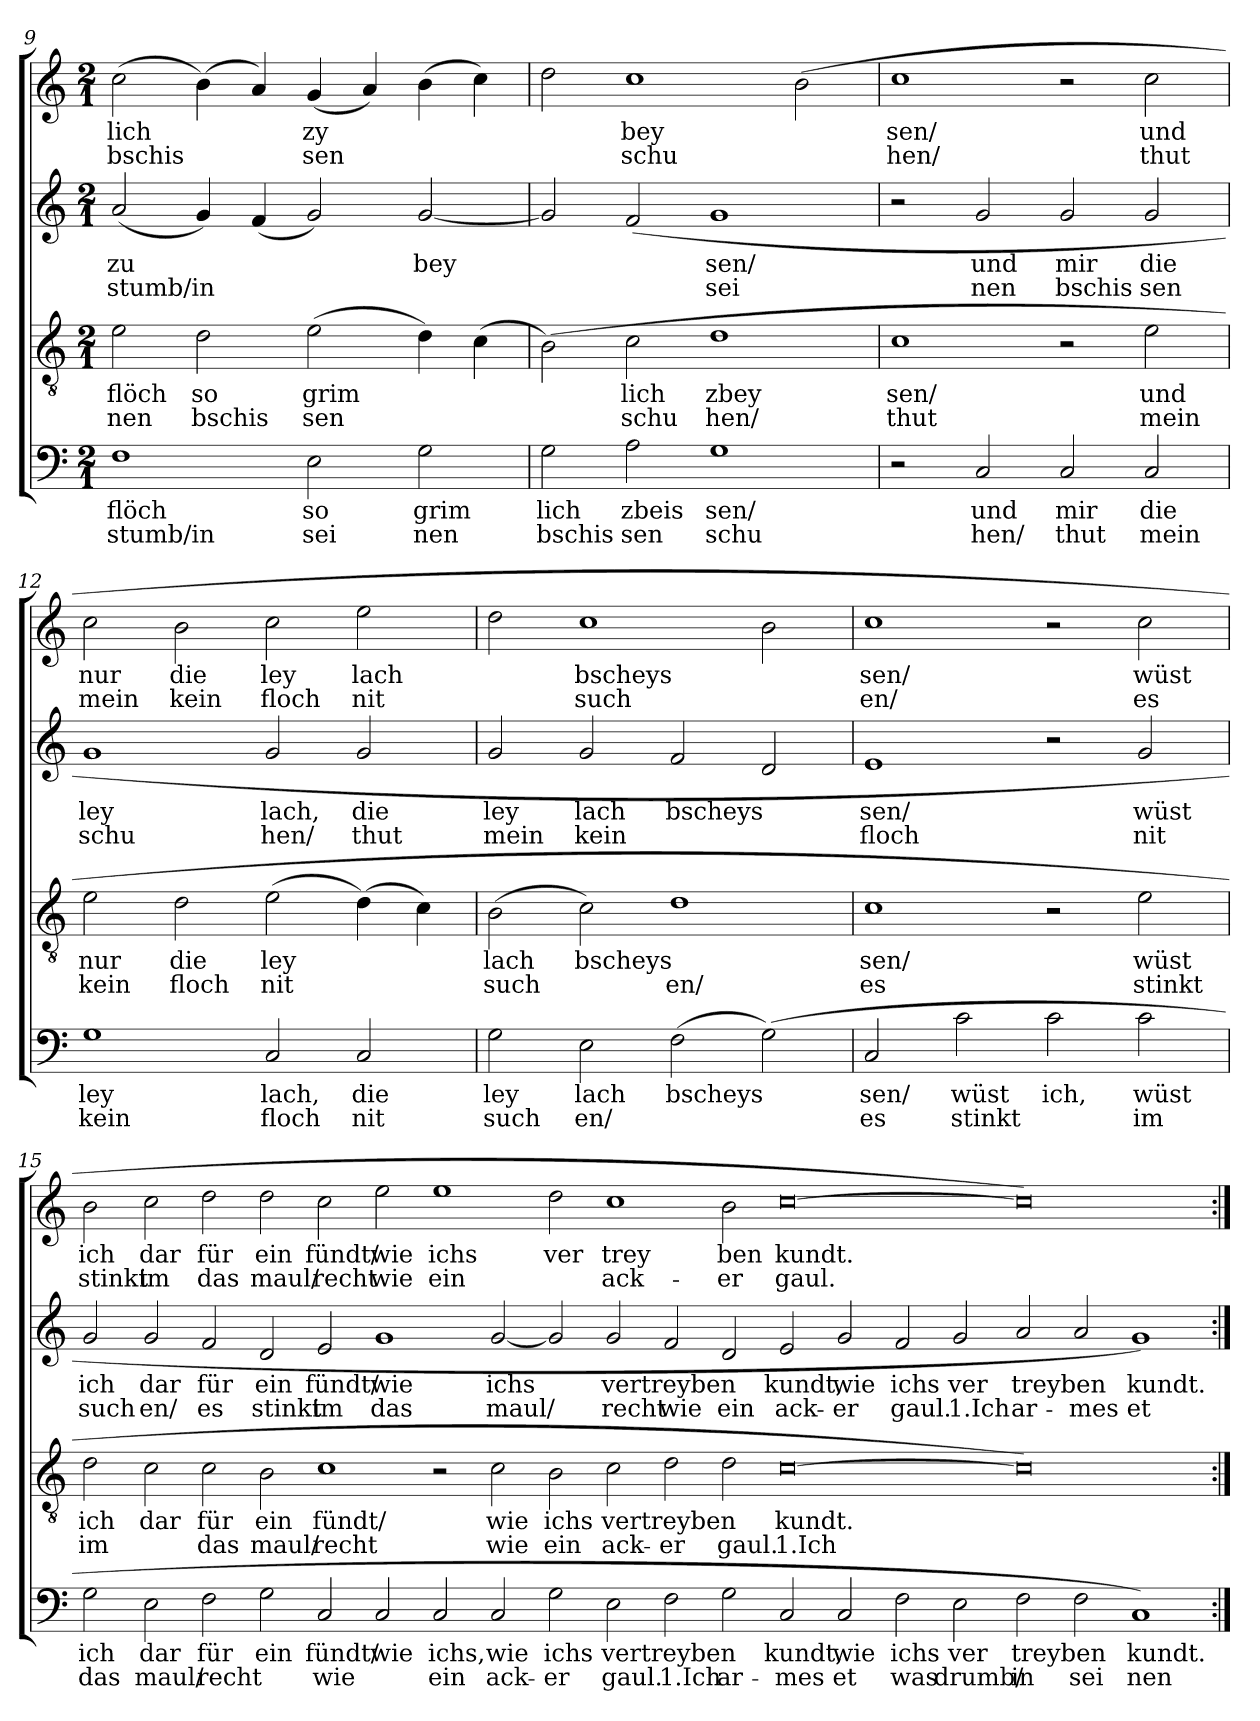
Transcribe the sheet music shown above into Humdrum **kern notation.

**kern	**text	**text	**kern	**text	**text	**kern	**text	**text	**kern	**text	**text
*part4	*part4	*part4	*part3	*part3	*part3	*part2	*part2	*part2	*part1	*part1	*part1
*staff4	*staff4	*staff4	*staff3	*staff3	*staff3	*staff2	*staff2	*staff2	*staff1	*staff1	*staff1
*clefF4	*	*	*clefGv2	*	*	*clefG2	*	*	*clefG2	*	*
*k[]	*	*	*k[]	*	*	*k[]	*	*	*k[]	*	*
*C:	*	*	*C:	*	*	*C:	*	*	*C:	*	*
*M2/1	*	*	*M2/1	*	*	*M2/1	*	*	*M2/1	*	*
=9	=9	=9	=9	=9	=9	=9	=9	=9	=9	=9	=9
!	!LO:LY:b	!LO:LY:b	!	!LO:LY:b	!LO:LY:b	!	!LO:LY:b	!LO:LY:b	!	!LO:LY:b	!LO:LY:b
1F	flöch	stumb/in	2e\	flöch	nen	(<2a/	zu	stumb/in	(>2cc\	lich	bschis
!	!	!	!	!LO:LY:b	!LO:LY:b	!	!	!	!	!	!
.	.	.	2d\	so	bschis	4g/)	.	.	(>4b\)	.	.
.	.	.	.	.	.	(<4f/	.	.	4a/)	.	.
!	!LO:LY:b	!LO:LY:b	!	!LO:LY:b	!LO:LY:b	!	!	!	!	!LO:LY:b	!LO:LY:b
2E\	so	sei	(>2e\	grim	sen	2g/)	.	.	(4g/	zy	sen
.	.	.	.	.	.	.	.	.	4a/)	.	.
!	!LO:LY:b	!LO:LY:b	!	!	!	!	!LO:LY:b	!	!	!	!
2G\	grim	nen	4d\)	.	.	[>2g/	bey	.	(>4b\	.	.
.	.	.	(>4c\	.	.	.	.	.	4cc\)	.	.
!!LO:PB:g=z
=10	=10	=10	=10	=10	=10	=10	=10	=10	=10	=10	=10
!	!LO:LY:b	!LO:LY:b	!	!	!	!	!	!	!	!	!
2G\	lich	bschis	(<2B\)	.	.	2g/]	.	.	2dd\	.	.
!	!LO:LY:b	!LO:LY:b	!	!LO:LY:b	!LO:LY:b	!	!	!	!	!LO:LY:b	!LO:LY:b
2A\	zbeis	sen	2c\	lich	schu	(<2f/	.	.	1cc	bey	schu
!	!LO:LY:b	!LO:LY:b	!	!LO:LY:b	!LO:LY:b	!	!LO:LY:b	!LO:LY:b	!	!	!
1G	sen/	schu	1d	zbey	hen/	1g	sen/	sei	.	.	.
.	.	.	.	.	.	.	.	.	(<2b\	.	.
=11	=11	=11	=11	=11	=11	=11	=11	=11	=11	=11	=11
!	!	!	!	!LO:LY:b	!LO:LY:b	!	!	!	!	!LO:LY:b	!LO:LY:b
2r	.	.	1c	sen/	thut	2r	.	.	1cc	sen/	hen/
!	!LO:LY:b	!LO:LY:b	!	!	!	!	!LO:LY:b	!LO:LY:b	!	!	!
2C/	und	hen/	.	.	.	2g/	und	nen	.	.	.
!	!LO:LY:b	!LO:LY:b	!	!	!	!	!LO:LY:b	!LO:LY:b	!	!	!
2C/	mir	thut	2r	.	.	2g/	mir	bschis	2r	.	.
!	!LO:LY:b	!LO:LY:b	!	!LO:LY:b	!LO:LY:b	!	!LO:LY:b	!LO:LY:b	!	!LO:LY:b	!LO:LY:b
2C/	die	mein	2e\	und	mein	2g/	die	sen	2cc\	und	thut
=12	=12	=12	=12	=12	=12	=12	=12	=12	=12	=12	=12
!	!LO:LY:b	!LO:LY:b	!	!LO:LY:b	!LO:LY:b	!	!LO:LY:b	!LO:LY:b	!	!LO:LY:b	!LO:LY:b
1G	ley	kein	2e\	nur	kein	1g	ley	schu	2cc\	nur	mein
!	!	!	!	!LO:LY:b	!LO:LY:b	!	!	!	!	!LO:LY:b	!LO:LY:b
.	.	.	2d\	die	floch	.	.	.	2b\	die	kein
!	!LO:LY:b	!LO:LY:b	!	!LO:LY:b	!LO:LY:b	!	!LO:LY:b	!LO:LY:b	!	!LO:LY:b	!LO:LY:b
2C/	lach,	floch	(>2e\	ley	nit	2g/	lach,	hen/	2cc\	ley	floch
!	!LO:LY:b	!LO:LY:b	!	!	!	!	!LO:LY:b	!LO:LY:b	!	!LO:LY:b	!LO:LY:b
2C/	die	nit	(>4d\)	.	.	2g/	die	thut	2ee\	lach	nit
.	.	.	4c\)	.	.	.	.	.	.	.	.
=13	=13	=13	=13	=13	=13	=13	=13	=13	=13	=13	=13
!	!LO:LY:b	!LO:LY:b	!	!LO:LY:b	!LO:LY:b	!	!LO:LY:b	!LO:LY:b	!	!	!
2G\	ley	such	(>2B\	lach	such	2g/	ley	mein	2dd\	.	.
!	!LO:LY:b	!LO:LY:b	!	!LO:LY:b	!	!	!LO:LY:b	!LO:LY:b	!	!LO:LY:b	!LO:LY:b
2E\	lach	en/	2c\)	bscheys	.	2g/	lach	kein	1cc	bscheys	such
!	!LO:LY:b	!	!	!	!LO:LY:b	!	!LO:LY:b	!	!	!	!
(>2F\	bscheys	.	1d	.	en/	2f/	bscheys	.	.	.	.
(<2G\)	.	.	.	.	.	2d/	.	.	2b\	.	.
=14	=14	=14	=14	=14	=14	=14	=14	=14	=14	=14	=14
!	!LO:LY:b	!LO:LY:b	!	!LO:LY:b	!LO:LY:b	!	!LO:LY:b	!LO:LY:b	!	!LO:LY:b	!LO:LY:b
2C/	sen/	es	1c	sen/	es	1e	sen/	floch	1cc	sen/	en/
!	!LO:LY:b	!LO:LY:b	!	!	!	!	!	!	!	!	!
2c\	wüst	stinkt	.	.	.	.	.	.	.	.	.
!	!LO:LY:b	!	!	!	!	!	!	!	!	!	!
2c\	ich,	.	2r	.	.	2r	.	.	2r	.	.
!	!LO:LY:b	!LO:LY:b	!	!LO:LY:b	!LO:LY:b	!	!LO:LY:b	!LO:LY:b	!	!LO:LY:b	!LO:LY:b
2c\	wüst	im	2e\	wüst	stinkt	2g/	wüst	nit	2cc\	wüst	es
!!LO:LB:g=z
=15	=15	=15	=15	=15	=15	=15	=15	=15	=15	=15	=15
!	!LO:LY:b	!LO:LY:b	!	!LO:LY:b	!LO:LY:b	!	!LO:LY:b	!LO:LY:b	!	!LO:LY:b	!LO:LY:b
2G\	ich	das	2d\	ich	im	2g/	ich	such	2b\	ich	stinkt
!	!LO:LY:b	!LO:LY:b	!	!LO:LY:b	!	!	!LO:LY:b	!LO:LY:b	!	!LO:LY:b	!LO:LY:b
2E\	dar	maul/	2c\	dar	.	2g/	dar	en/	2cc\	dar	im
!	!LO:LY:b	!LO:LY:b	!	!LO:LY:b	!LO:LY:b	!	!LO:LY:b	!LO:LY:b	!	!LO:LY:b	!LO:LY:b
2F\	für	recht	2c\	für	das	2f/	für	es	2dd\	für	das
!	!LO:LY:b	!	!	!LO:LY:b	!LO:LY:b	!	!LO:LY:b	!LO:LY:b	!	!LO:LY:b	!LO:LY:b
2G\	ein	.	2B\	ein	maul/	2d/	ein	stinkt	2dd\	ein	maul/
!	!LO:LY:b	!LO:LY:b	!	!LO:LY:b	!LO:LY:b	!	!LO:LY:b	!LO:LY:b	!	!LO:LY:b	!LO:LY:b
2C/	fündt/	wie	1c	fündt/	recht	2e/	fündt/	im	2cc\	fündt/	recht
!	!LO:LY:b	!	!	!	!	!	!LO:LY:b	!LO:LY:b	!	!LO:LY:b	!LO:LY:b
2C/	wie	.	.	.	.	1g	wie	das	2ee\	wie	wie
!	!LO:LY:b	!LO:LY:b	!	!	!	!	!	!	!	!LO:LY:b	!LO:LY:b
2C/	ichs,	ein	2r	.	.	.	.	.	1ee	ichs	ein
!	!LO:LY:b	!LO:LY:b	!	!LO:LY:b	!LO:LY:b	!	!LO:LY:b	!LO:LY:b	!	!	!
2C/	wie	ack-	2c\	wie	wie	[<2g/	ichs	maul/	.	.	.
!	!LO:LY:b	!LO:LY:b	!	!LO:LY:b	!LO:LY:b	!	!	!	!	!LO:LY:b	!
2G\	ichs	-er	2B\	ichs	ein	2g/]	.	.	2dd\	ver	.
!	!LO:LY:b	!LO:LY:b	!	!LO:LY:b	!LO:LY:b	!	!LO:LY:b	!LO:LY:b	!	!LO:LY:b	!LO:LY:b
2E\	vertreyben	gaul.	2c\	vertreyben	ack-	2g/	vertreyben	recht	1cc	trey	ack-
!	!	!LO:LY:b	!	!	!LO:LY:b	!	!	!LO:LY:b	!	!	!
2F\	.	1.Ich	2d\	.	-er	2f/	.	wie	.	.	.
!	!	!LO:LY:b	!	!	!LO:LY:b	!	!	!LO:LY:b	!	!LO:LY:b	!LO:LY:b
2G\	.	ar-	2d\	.	gaul.	2d/	.	ein	2b\	ben	-er
!	!LO:LY:b	!LO:LY:b	!	!LO:LY:b	!LO:LY:b	!	!LO:LY:b	!LO:LY:b	!	!LO:LY:b	!LO:LY:b
2C/	kundt,	-mes	[>0c	kundt.	1.Ich	2e/	kundt,	ack-	[>0cc	kundt.	gaul.
!	!LO:LY:b	!LO:LY:b	!	!	!	!	!LO:LY:b	!LO:LY:b	!	!	!
2C/	wie	et	.	.	.	2g/	wie	-er	.	.	.
!	!LO:LY:b	!LO:LY:b	!	!	!	!	!LO:LY:b	!LO:LY:b	!	!	!
2F\	ichs	was	.	.	.	2f/	ichs	gaul.	.	.	.
!	!LO:LY:b	!LO:LY:b	!	!	!	!	!LO:LY:b	!LO:LY:b	!	!	!
2E\	ver	drumb/	.	.	.	2g/	ver	1.Ich	.	.	.
!	!LO:LY:b	!LO:LY:b	!	!	!	!	!LO:LY:b	!LO:LY:b	!	!	!
2F\	treyben	in	0c])	.	.	2a/	treyben	ar-	0cc])	.	.
!	!	!LO:LY:b	!	!	!	!	!	!LO:LY:b	!	!	!
2F\	.	sei	.	.	.	2a/	.	-mes	.	.	.
!	!LO:LY:b	!LO:LY:b	!	!	!	!	!LO:LY:b	!LO:LY:b	!	!	!
1C)	kundt.	nen	.	.	.	1g)	kundt.	et	.	.	.
=:|!	=:|!	=:|!	=:|!	=:|!	=:|!	=:|!	=:|!	=:|!	=:|!	=:|!	=:|!
*-	*-	*-	*-	*-	*-	*-	*-	*-	*-	*-	*-
